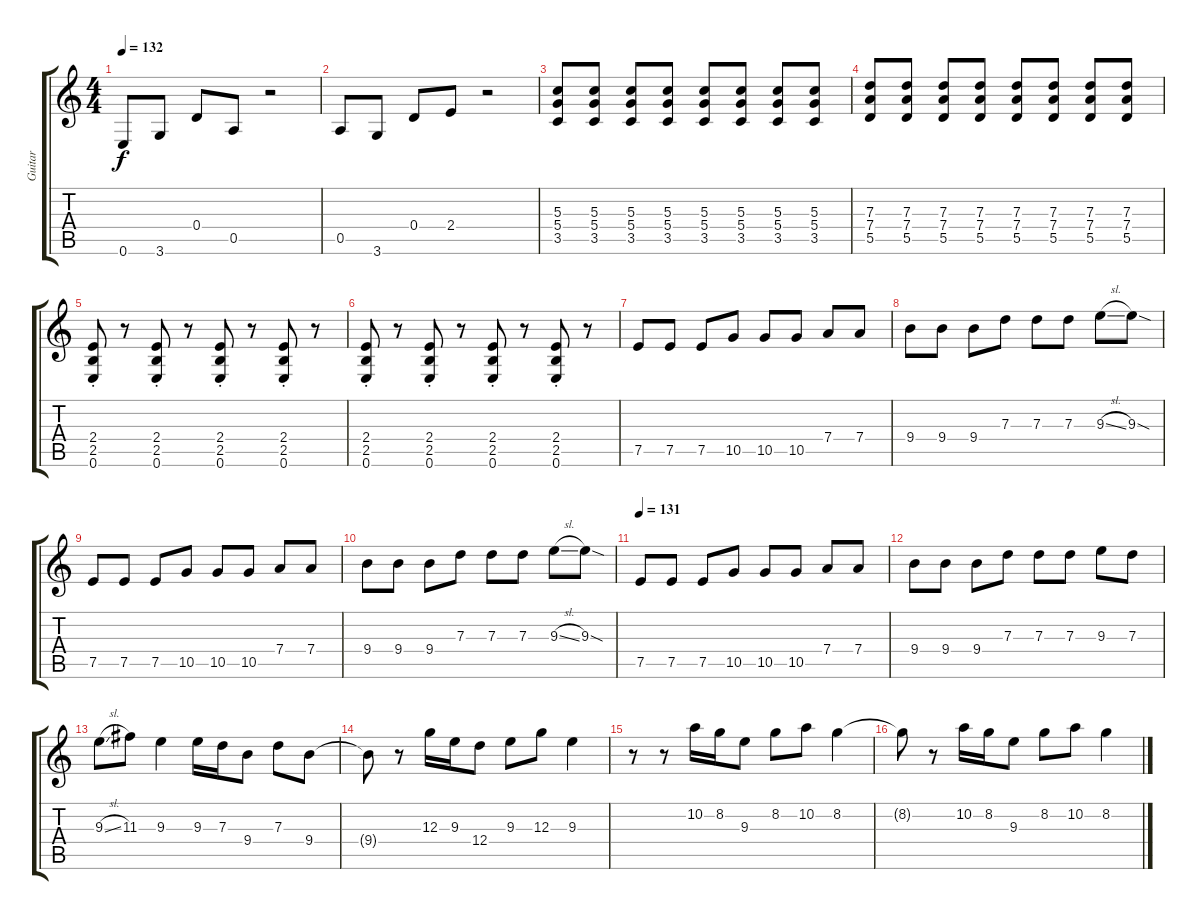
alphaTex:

\track ("Guitar" "Guitar") {instrument distortionguitar}
\staff {score tabs}
\tuning (E4 B3 G3 D3 A2 E2) {hide}
\ts (4 4)
\tempo 132
\clef g2
\ks c
0.6.8{dy f} 3.6.8 0.4.8 0.5.8 r.2 |
0.5.8 3.6.8 0.4.8 2.4.8 r.2 |
(5.3 5.4 3.5).8 (5.3 5.4 3.5).8 (5.3 5.4 3.5).8 (5.3 5.4 3.5).8 (5.3 5.4 3.5).8 (5.3 5.4 3.5).8 (5.3 5.4 3.5).8 (5.3 5.4 3.5).8 |
(7.3 7.4 5.5).8 (7.3 7.4 5.5).8 (7.3 7.4 5.5).8 (7.3 7.4 5.5).8 (7.3 7.4 5.5).8 (7.3 7.4 5.5).8 (7.3 7.4 5.5).8 (7.3 7.4 5.5).8 |
(2.4{st} 2.5 0.6).8 r.8 (2.4{st} 2.5 0.6).8 r.8 (2.4{st} 2.5 0.6).8 r.8 (2.4{st} 2.5 0.6).8 r.8 |
(2.4{st} 2.5 0.6).8 r.8 (2.4{st} 2.5 0.6).8 r.8 (2.4{st} 2.5 0.6).8 r.8 (2.4{st} 2.5 0.6).8 r.8 |
7.5.8 7.5.8 7.5.8 10.5.8 10.5.8 10.5.8 7.4.8 7.4.8 |
9.4.8 9.4.8 9.4.8 7.3.8 7.3.8 7.3.8 9.3{sl}.8 9.3{sod}.8 |
7.5.8 7.5.8 7.5.8 10.5.8 10.5.8 10.5.8 7.4.8 7.4.8 |
9.4.8 9.4.8 9.4.8 7.3.8 7.3.8 7.3.8 9.3{sl}.8 9.3{sod}.8 |
\tempo 131
7.5.8 7.5.8 7.5.8 10.5.8 10.5.8 10.5.8 7.4.8 7.4.8 |
9.4.8 9.4.8 9.4.8 7.3.8 7.3.8 7.3.8 9.3.8 7.3.8 |
9.3{sl}.8 11.3.8 9.3.4 9.3.16 7.3.16 9.4.8 7.3.8 9.4.8 |
9.4{t}.8 r.8 12.3.16 9.3.16 12.4.8 9.3.8 12.3.8 9.3.4 |
r.8 r.8 10.2.16 8.2.16 9.3.8 8.2.8 10.2.8 8.2.4 |
8.2{t}.8 r.8 10.2.16 8.2.16 9.3.8 8.2.8 10.2.8 8.2.4
